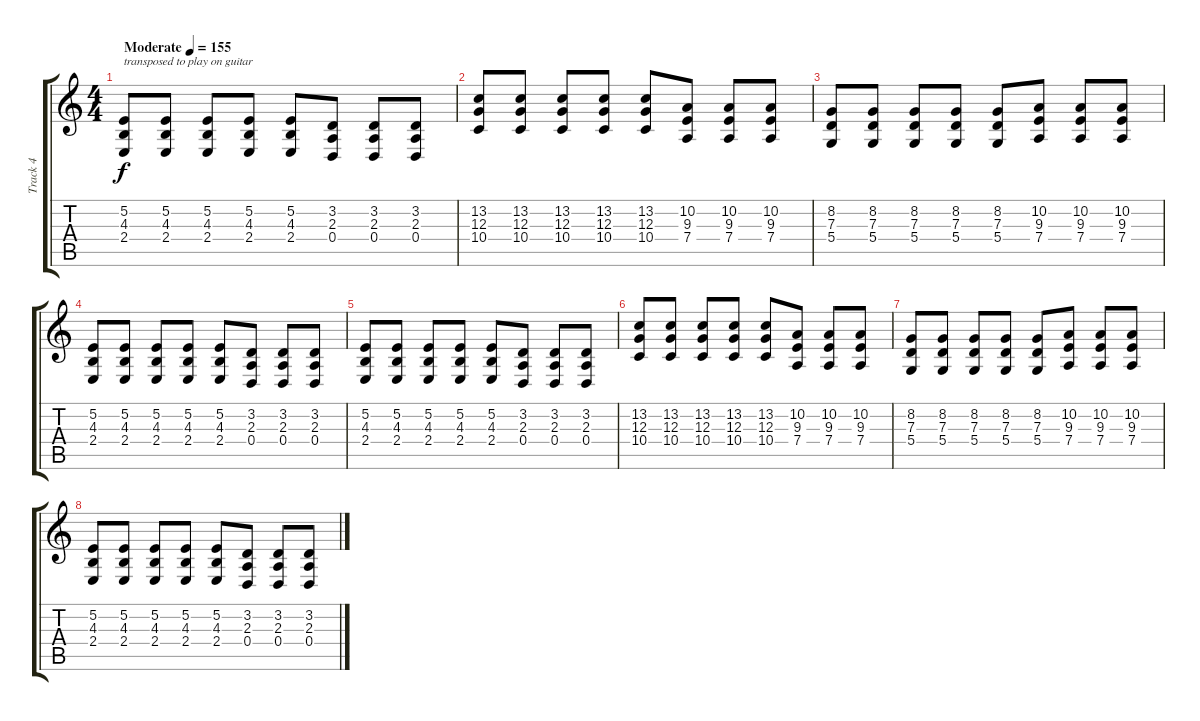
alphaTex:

\track ("Track 4" "Track 4") {instrument acousticgrandpiano}
\staff {score tabs}
\tuning (E4 B3 G3 D3 A2 E2) {hide}
\ts (4 4)
\tempo (155 "Moderate")
\clef g2
\ks c
(5.2 4.3 2.4).8{txt "transposed to play on guitar" dy f instrument acousticgrandpiano} (5.2 4.3 2.4).8 (5.2 4.3 2.4).8 (5.2 4.3 2.4).8 (5.2 4.3 2.4).8 (3.2 2.3 0.4).8 (3.2 2.3 0.4).8 (3.2 2.3 0.4).8 |
(13.2 12.3 10.4).8 (13.2 12.3 10.4).8 (13.2 12.3 10.4).8 (13.2 12.3 10.4).8 (13.2 12.3 10.4).8 (10.2 9.3 7.4).8 (10.2 9.3 7.4).8 (10.2 9.3 7.4).8 |
(8.2 7.3 5.4).8 (8.2 7.3 5.4).8 (8.2 7.3 5.4).8 (8.2 7.3 5.4).8 (8.2 7.3 5.4).8 (10.2 9.3 7.4).8 (10.2 9.3 7.4).8 (10.2 9.3 7.4).8 |
(5.2 4.3 2.4).8 (5.2 4.3 2.4).8 (5.2 4.3 2.4).8 (5.2 4.3 2.4).8 (5.2 4.3 2.4).8 (3.2 2.3 0.4).8 (3.2 2.3 0.4).8 (3.2 2.3 0.4).8 |
(5.2 4.3 2.4).8 (5.2 4.3 2.4).8 (5.2 4.3 2.4).8 (5.2 4.3 2.4).8 (5.2 4.3 2.4).8 (3.2 2.3 0.4).8 (3.2 2.3 0.4).8 (3.2 2.3 0.4).8 |
(13.2 12.3 10.4).8 (13.2 12.3 10.4).8 (13.2 12.3 10.4).8 (13.2 12.3 10.4).8 (13.2 12.3 10.4).8 (10.2 9.3 7.4).8 (10.2 9.3 7.4).8 (10.2 9.3 7.4).8 |
(8.2 7.3 5.4).8 (8.2 7.3 5.4).8 (8.2 7.3 5.4).8 (8.2 7.3 5.4).8 (8.2 7.3 5.4).8 (10.2 9.3 7.4).8 (10.2 9.3 7.4).8 (10.2 9.3 7.4).8 |
(5.2 4.3 2.4).8 (5.2 4.3 2.4).8 (5.2 4.3 2.4).8 (5.2 4.3 2.4).8 (5.2 4.3 2.4).8 (3.2 2.3 0.4).8 (3.2 2.3 0.4).8 (3.2 2.3 0.4).8
